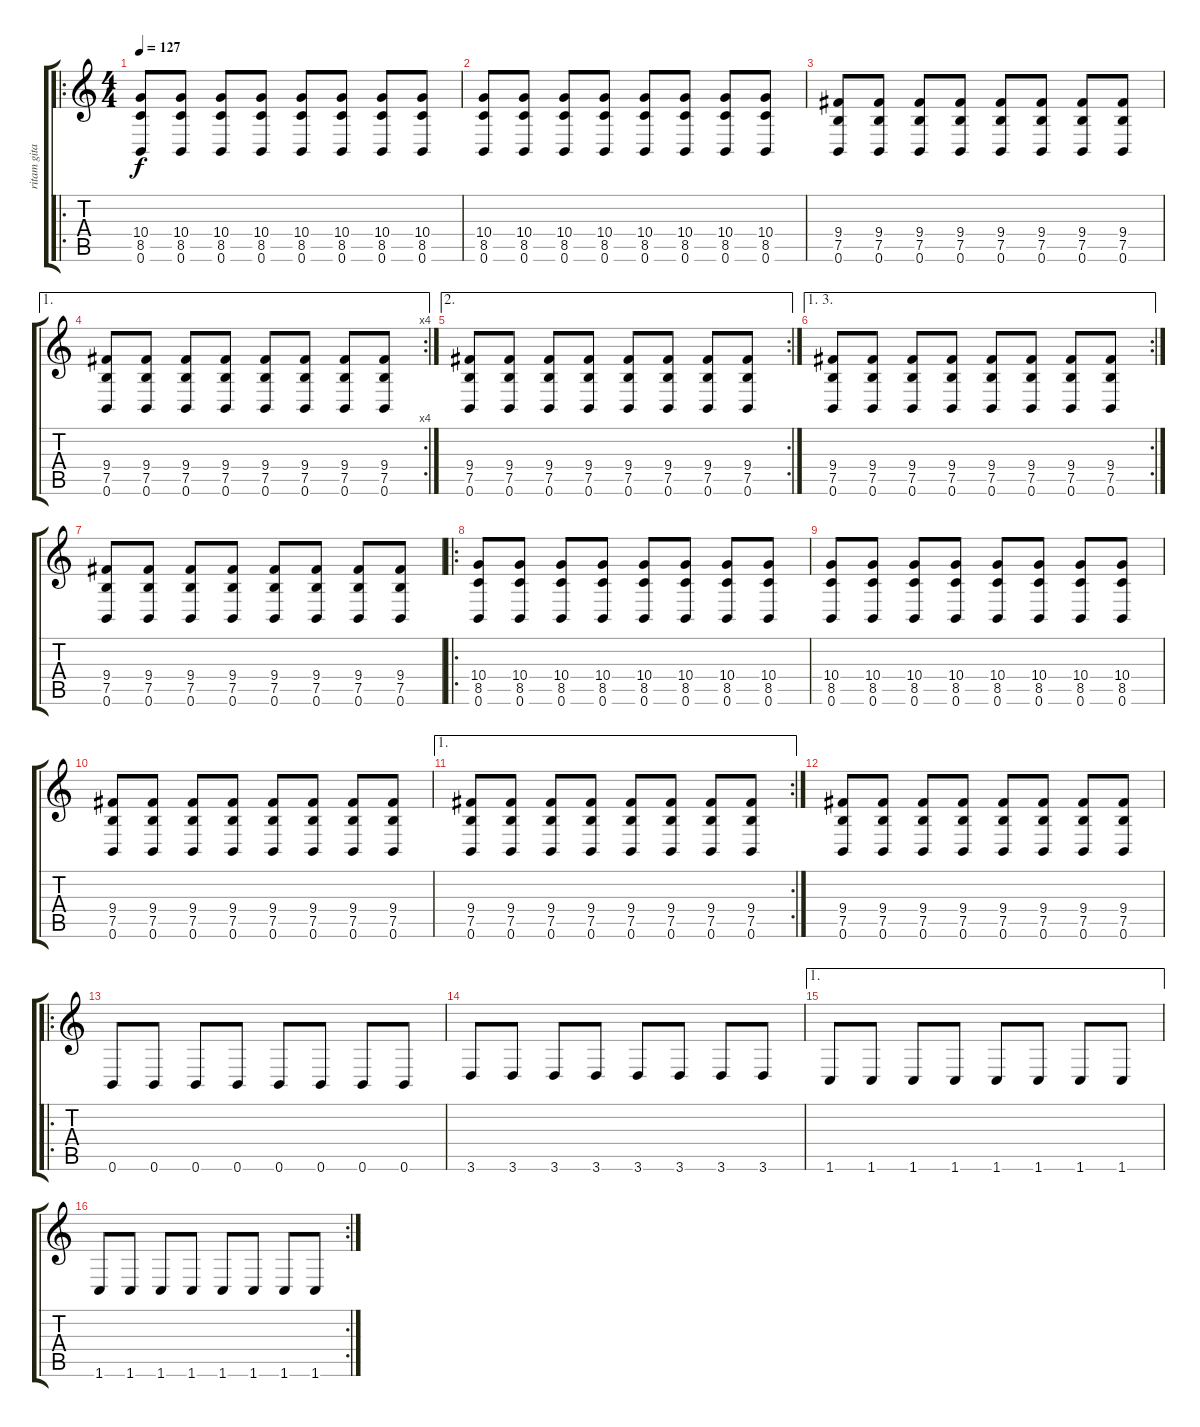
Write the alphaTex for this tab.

\track ("ritam gitara" "ritam gita") {instrument distortionguitar}
\staff {score tabs}
\tuning (B3 Gb3 D3 A2 E2 B1) {hide}
\ro
\ts (4 4)
\tempo 127
\clef g2
\ks c
(10.4 8.5 0.6).8{dy f} (10.4 8.5 0.6).8 (10.4 8.5 0.6).8 (10.4 8.5 0.6).8 (10.4 8.5 0.6).8 (10.4 8.5 0.6).8 (10.4 8.5 0.6).8 (10.4 8.5 0.6).8 |
(10.4 8.5 0.6).8 (10.4 8.5 0.6).8 (10.4 8.5 0.6).8 (10.4 8.5 0.6).8 (10.4 8.5 0.6).8 (10.4 8.5 0.6).8 (10.4 8.5 0.6).8 (10.4 8.5 0.6).8 |
(9.4 7.5 0.6).8 (9.4 7.5 0.6).8 (9.4 7.5 0.6).8 (9.4 7.5 0.6).8 (9.4 7.5 0.6).8 (9.4 7.5 0.6).8 (9.4 7.5 0.6).8 (9.4 7.5 0.6).8 |
\ae 1
\rc 4
(9.4 7.5 0.6).8 (9.4 7.5 0.6).8 (9.4 7.5 0.6).8 (9.4 7.5 0.6).8 (9.4 7.5 0.6).8 (9.4 7.5 0.6).8 (9.4 7.5 0.6).8 (9.4 7.5 0.6).8 |
\ae 2
\rc 2
(9.4 7.5 0.6).8 (9.4 7.5 0.6).8 (9.4 7.5 0.6).8 (9.4 7.5 0.6).8 (9.4 7.5 0.6).8 (9.4 7.5 0.6).8 (9.4 7.5 0.6).8 (9.4 7.5 0.6).8 |
\ae (1 3)
\rc 2
(9.4 7.5 0.6).8 (9.4 7.5 0.6).8 (9.4 7.5 0.6).8 (9.4 7.5 0.6).8 (9.4 7.5 0.6).8 (9.4 7.5 0.6).8 (9.4 7.5 0.6).8 (9.4 7.5 0.6).8 |
(9.4 7.5 0.6).8 (9.4 7.5 0.6).8 (9.4 7.5 0.6).8 (9.4 7.5 0.6).8 (9.4 7.5 0.6).8 (9.4 7.5 0.6).8 (9.4 7.5 0.6).8 (9.4 7.5 0.6).8 |
\ro
(10.4 8.5 0.6).8 (10.4 8.5 0.6).8 (10.4 8.5 0.6).8 (10.4 8.5 0.6).8 (10.4 8.5 0.6).8 (10.4 8.5 0.6).8 (10.4 8.5 0.6).8 (10.4 8.5 0.6).8 |
(10.4 8.5 0.6).8 (10.4 8.5 0.6).8 (10.4 8.5 0.6).8 (10.4 8.5 0.6).8 (10.4 8.5 0.6).8 (10.4 8.5 0.6).8 (10.4 8.5 0.6).8 (10.4 8.5 0.6).8 |
(9.4 7.5 0.6).8 (9.4 7.5 0.6).8 (9.4 7.5 0.6).8 (9.4 7.5 0.6).8 (9.4 7.5 0.6).8 (9.4 7.5 0.6).8 (9.4 7.5 0.6).8 (9.4 7.5 0.6).8 |
\ae 1
\rc 2
(9.4 7.5 0.6).8 (9.4 7.5 0.6).8 (9.4 7.5 0.6).8 (9.4 7.5 0.6).8 (9.4 7.5 0.6).8 (9.4 7.5 0.6).8 (9.4 7.5 0.6).8 (9.4 7.5 0.6).8 |
(9.4 7.5 0.6).8 (9.4 7.5 0.6).8 (9.4 7.5 0.6).8 (9.4 7.5 0.6).8 (9.4 7.5 0.6).8 (9.4 7.5 0.6).8 (9.4 7.5 0.6).8 (9.4 7.5 0.6).8 |
\ro
0.6.8 0.6.8 0.6.8 0.6.8 0.6.8 0.6.8 0.6.8 0.6.8 |
3.6.8 3.6.8 3.6.8 3.6.8 3.6.8 3.6.8 3.6.8 3.6.8 |
\ae 1
1.6.8 1.6.8 1.6.8 1.6.8 1.6.8 1.6.8 1.6.8 1.6.8 |
\rc 2
1.6.8 1.6.8 1.6.8 1.6.8 1.6.8 1.6.8 1.6.8 1.6.8
